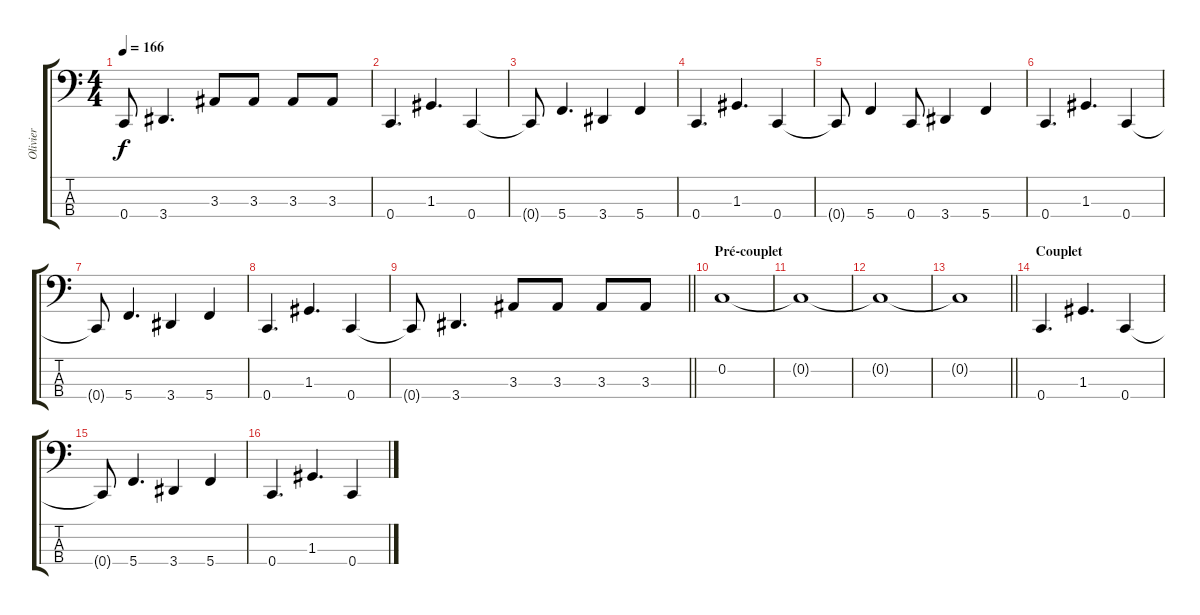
\track ("Olivier" "Olivier") {instrument electricbassfinger}
\staff {score tabs}
\tuning (F2 C2 G1 C1) {hide}
\ts (4 4)
\tempo 166
\clef f4
\ks c
0.4{t}.8{dy f} 3.4.4{d} 3.3.8 3.3.8 3.3.8 3.3.8 |
0.4.4{d} 1.3.4{d} 0.4.4 |
0.4{t}.8 5.4.4{d} 3.4.4 5.4.4 |
0.4.4{d} 1.3.4{d} 0.4.4 |
0.4{t}.8 5.4.4 0.4.8 3.4.4 5.4.4 |
0.4.4{d} 1.3.4{d} 0.4.4 |
0.4{t}.8 5.4.4{d} 3.4.4 5.4.4 |
0.4.4{d} 1.3.4{d} 0.4.4 |
\barLineRight lightlight
0.4{t}.8 3.4.4{d} 3.3.8 3.3.8 3.3.8 3.3.8 |
\section ("" "Pré-couplet")
0.2.1 |
0.2{t}.1 |
0.2{t}.1 |
\barLineRight lightlight
0.2{t}.1 |
\section ("" "Couplet")
0.4.4{d} 1.3.4{d} 0.4.4 |
0.4{t}.8 5.4.4{d} 3.4.4 5.4.4 |
0.4.4{d} 1.3.4{d} 0.4.4
